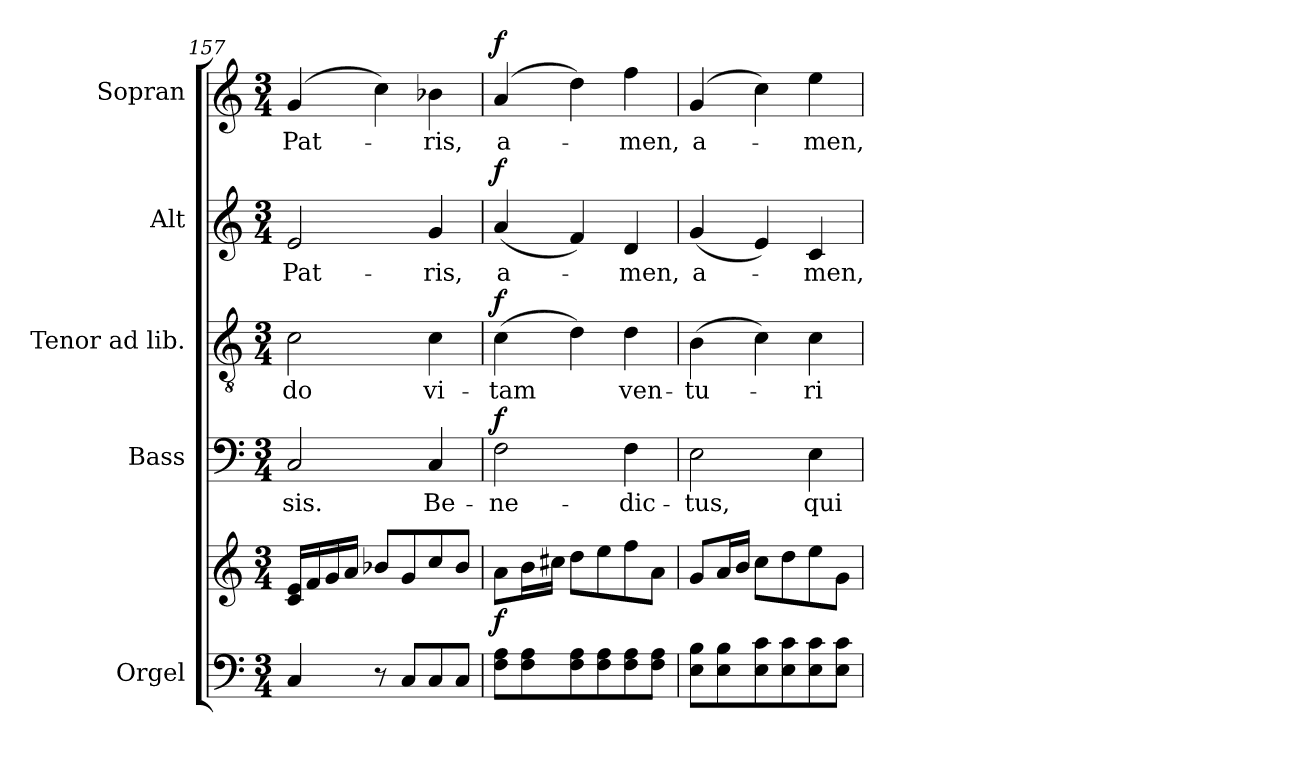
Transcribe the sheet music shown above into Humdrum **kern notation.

**kern	**kern	**dynam	**kern	**text	**dynam	**kern	**text	**dynam	**kern	**text	**dynam	**kern	**text	**dynam
*part5	*part5	*part5	*part4	*part4	*part4	*part3	*part3	*part3	*part2	*part2	*part2	*part1	*part1	*part1
*staff6	*staff5	*staff5/6	*staff4	*staff4	*staff4	*staff3	*staff3	*staff3	*staff2	*staff2	*staff2	*staff1	*staff1	*staff1
*I"Orgel	*	*	*I"Bass	*	*	*I"Tenor ad lib.	*	*	*I"Alt	*	*	*I"Sopran	*	*
*I'Org.	*	*	*I'B	*	*	*I'T	*	*	*I'A	*	*	*I'S	*	*
*clefF4	*clefG2	*	*clefF4	*	*	*clefGv2	*	*	*clefG2	*	*	*clefG2	*	*
*k[]	*k[]	*	*k[]	*	*	*k[]	*	*	*k[]	*	*	*k[]	*	*
*C:	*C:	*	*C:	*	*	*C:	*	*	*C:	*	*	*C:	*	*
*M3/4	*M3/4	*	*M3/4	*	*	*M3/4	*	*	*M3/4	*	*	*M3/4	*	*
=157	=157	=157	=157	=157	=157	=157	=157	=157	=157	=157	=157	=157	=157	=157
!	!	!	!	!LO:LY:b	!	!	!LO:LY:b	!	!	!LO:LY:b	!	!	!LO:LY:b	!
4C/	16c/ 16e/LL	.	2C/	-sis.	.	2c\	-do	.	2e/	Pat-	.	(4g/	Pat-	.
.	16f/	.	.	.	.	.	.	.	.	.	.	.	.	.
.	16g/	.	.	.	.	.	.	.	.	.	.	.	.	.
.	16a/JJ	.	.	.	.	.	.	.	.	.	.	.	.	.
8r	8b-X/L	.	.	.	.	.	.	.	.	.	.	4cc\)	.	.
8C/L	8g/	.	.	.	.	.	.	.	.	.	.	.	.	.
!	!	!	!	!LO:LY:b	!	!	!LO:LY:b	!	!	!LO:LY:b	!	!	!LO:LY:b	!
8C/	8cc/	.	4C/	Be-	.	4c\	vi-	.	4g/	-ris,	.	4b-X\	-ris,	.
8C/J	8b-/J	.	.	.	.	.	.	.	.	.	.	.	.	.
!!LO:LB:g=z
=158	=158	=158	=158	=158	=158	=158	=158	=158	=158	=158	=158	=158	=158	=158
!	!	!LO:DY:b	!	!LO:LY:b	!LO:DY:a	!	!LO:LY:b	!LO:DY:a	!	!LO:LY:b	!LO:DY:a	!	!LO:LY:b	!LO:DY:a
8F\ 8A\L	8a\L	f	2F\	-ne-	f	(>4c\	-tam	f	(<4a/	a-	f	(4a/	a-	f
8F\ 8A\	16b\L	.	.	.	.	.	.	.	.	.	.	.	.	.
.	16cc#X\JJ	.	.	.	.	.	.	.	.	.	.	.	.	.
8F\ 8A\	8dd\L	.	.	.	.	4d\)	.	.	4f/)	.	.	4dd\)	.	.
8F\ 8A\	8ee\	.	.	.	.	.	.	.	.	.	.	.	.	.
!	!	!	!	!LO:LY:b	!	!	!LO:LY:b	!	!	!LO:LY:b	!	!	!LO:LY:b	!
8F\ 8A\	8ff\	.	4F\	-dic-	.	4d\	ven-	.	4d/	-men,	.	4ff\	-men,	.
8F\ 8A\J	8a\J	.	.	.	.	.	.	.	.	.	.	.	.	.
=159	=159	=159	=159	=159	=159	=159	=159	=159	=159	=159	=159	=159	=159	=159
!	!	!	!	!LO:LY:b	!	!	!LO:LY:b	!	!	!LO:LY:b	!	!	!LO:LY:b	!
8E\ 8B\L	8g/L	.	2E\	-tus,	.	(>4B\	-tu-	.	(<4g/	a-	.	(4g/	a-	.
8E\ 8B\	16a/L	.	.	.	.	.	.	.	.	.	.	.	.	.
.	16b/JJ	.	.	.	.	.	.	.	.	.	.	.	.	.
8E\ 8c\	8cc\L	.	.	.	.	4c\)	.	.	4e/)	.	.	4cc\)	.	.
8E\ 8c\	8dd\	.	.	.	.	.	.	.	.	.	.	.	.	.
!	!	!	!	!LO:LY:b	!	!	!LO:LY:b	!	!	!LO:LY:b	!	!	!LO:LY:b	!
8E\ 8c\	8ee\	.	4E\	qui	.	4c\	-ri	.	4c/	-men,	.	4ee\	-men,	.
8E\ 8c\J	8g\J	.	.	.	.	.	.	.	.	.	.	.	.	.
=	=	=	=	=	=	=	=	=	=	=	=	=	=	=
*-	*-	*-	*-	*-	*-	*-	*-	*-	*-	*-	*-	*-	*-	*-
